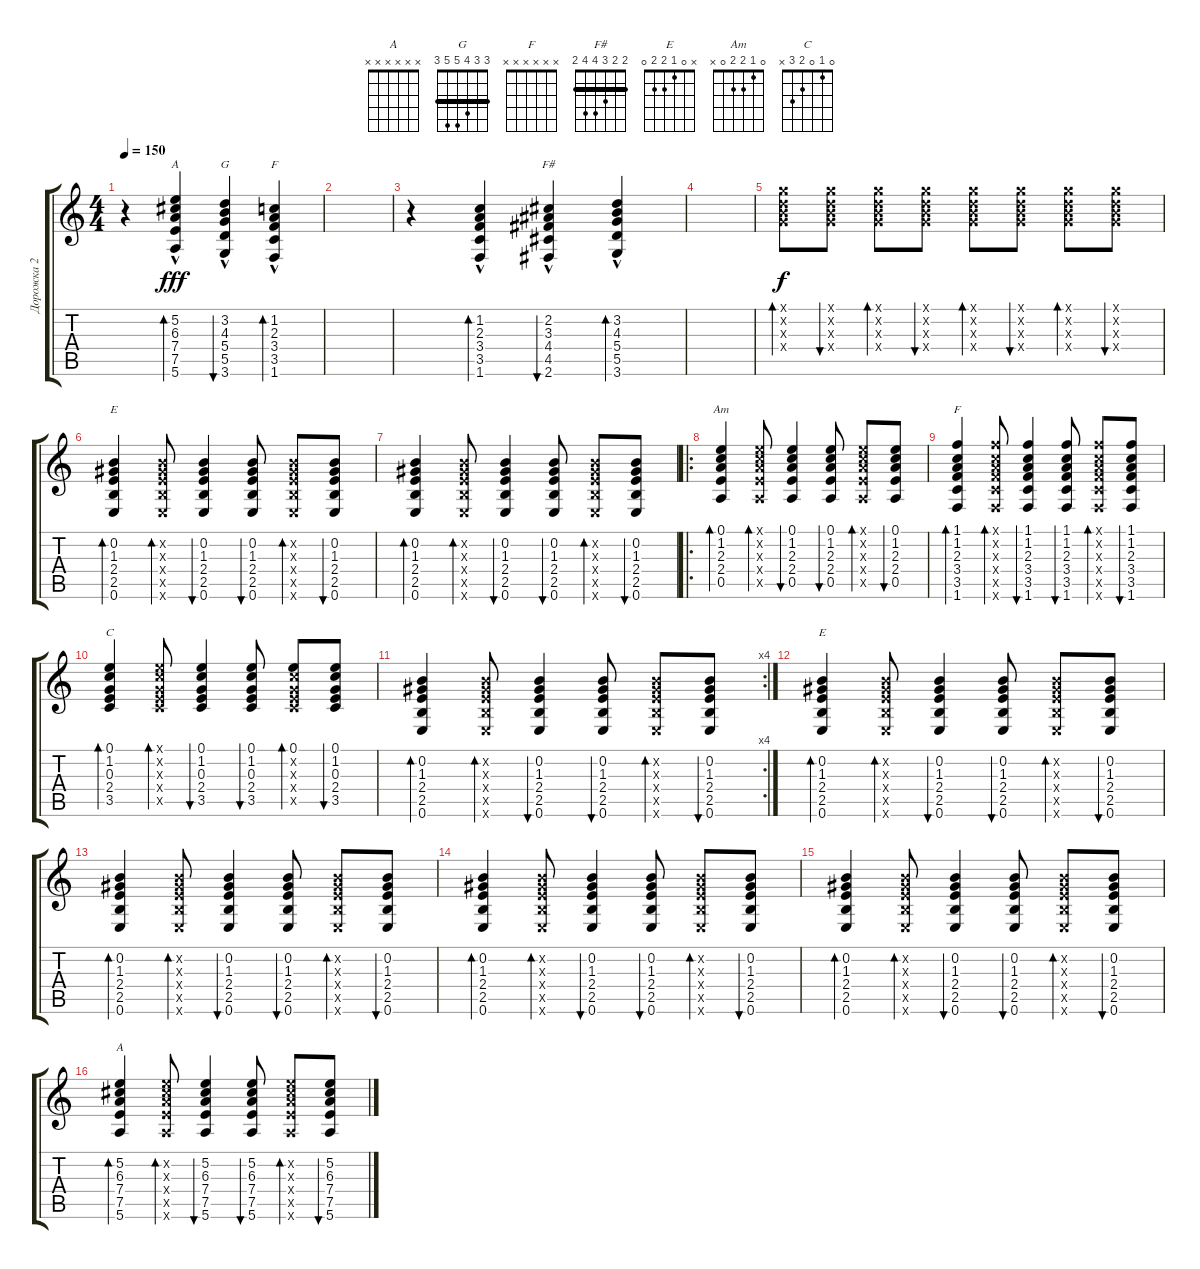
\track ("Дорожка 2" "Дорожка 2") {instrument acousticguitarnylon}
\staff {score tabs}
\tuning (E4 B3 G3 D3 A2 E2) {hide}
\chord ("A" 5 5 6 7 7 5) {firstfret 5 barre 5}
\chord ("G" 3 3 4 5 5 3) {barre 3}
\chord ("F" 1 1 2 3 3 1) {barre 1}
\chord ("F#" 2 2 3 4 4 2) {barre 2}
\chord ("E" 0 0 1 2 2 0)
\chord ("Am" 0 1 2 2 0 x)
\chord ("F" x x x x x x)
\chord ("C" 0 1 0 2 3 x)
\chord ("E" x 0 1 2 2 0)
\chord ("A" x x x x x x)
\ts (4 4)
\tempo 150
\clef g2
\ks c
r.4{dy fff} (5.2{hac} 6.3{hac} 7.4{hac} 7.5{hac} 5.6{hac}).4{bd 60 ch "A"} (3.2{hac} 4.3{hac} 5.4{hac} 5.5{hac} 3.6{hac}).4{bu 60 ch "G"} (1.2{hac} 2.3{hac} 3.4{hac} 3.5{hac} 1.6{hac}).4{bd 60 ch "F"} |
|
r.4 (1.2{hac} 2.3{hac} 3.4{hac} 3.5{hac} 1.6{hac}).4{bd 60} (2.2{hac} 3.3{hac} 4.4{hac} 4.5{hac} 2.6{hac}).4{bu 60 ch "F#"} (3.2{hac} 4.3{hac} 5.4{hac} 5.5{hac} 3.6{hac}).4{bd 60} |
|
(3.1{x} 3.2{x} 4.3{x} 5.4{x}).8{bd 60 dy f} (3.1{x} 3.2{x} 4.3{x} 5.4{x}).8{bu 60} (3.1{x} 3.2{x} 4.3{x} 5.4{x}).8{bd 60} (3.1{x} 3.2{x} 4.3{x} 5.4{x}).8{bu 60} (3.1{x} 3.2{x} 4.3{x} 5.4{x}).8{bd 60} (3.1{x} 3.2{x} 4.3{x} 5.4{x}).8{bu 60} (3.1{x} 3.2{x} 4.3{x} 5.4{x}).8{bd 60} (3.1{x} 3.2{x} 4.3{x} 5.4{x}).8{bu 60} |
(0.2 1.3 2.4 2.5 0.6).4{bd 60 ch "E"} (0.2{x} 1.3{x} 2.4{x} 2.5{x} 0.6{x}).8{bd 60} (0.2 1.3 2.4 2.5 0.6).4{bu 60} (0.2 1.3 2.4 2.5 0.6).8{bu 60} (0.2{x} 1.3{x} 2.4{x} 2.5{x} 0.6{x}).8{bd 60} (0.2 1.3 2.4 2.5 0.6).8{bu 60} |
(0.2 1.3 2.4 2.5 0.6).4{bd 60} (0.2{x} 1.3{x} 2.4{x} 2.5{x} 0.6{x}).8{bd 60} (0.2 1.3 2.4 2.5 0.6).4{bu 60} (0.2 1.3 2.4 2.5 0.6).8{bu 60} (0.2{x} 1.3{x} 2.4{x} 2.5{x} 0.6{x}).8{bd 60} (0.2 1.3 2.4 2.5 0.6).8{bu 60} |
\ro
(0.1 1.2 2.3 2.4 0.5).4{bd 60 ch "Am"} (0.1{x} 1.2{x} 2.3{x} 2.4{x} 0.5{x}).8{bd 60} (0.1 1.2 2.3 2.4 0.5).4{bu 60} (0.1 1.2 2.3 2.4 0.5).8{bu 60} (0.1{x} 1.2{x} 2.3{x} 2.4{x} 0.5{x}).8{bd 60} (0.1 1.2 2.3 2.4 0.5).8{bu 60} |
(1.1 1.2 2.3 3.4 3.5 1.6).4{bd 60 ch "F"} (1.1{x} 1.2{x} 2.3{x} 3.4{x} 3.5{x} 1.6{x}).8{bd 60} (1.1 1.2 2.3 3.4 3.5 1.6).4{bu 60} (1.1 1.2 2.3 3.4 3.5 1.6).8{bu 60} (1.1{x} 1.2{x} 2.3{x} 3.4{x} 3.5{x} 1.6{x}).8{bd 60} (1.1 1.2 2.3 3.4 3.5 1.6).8{bu 60} |
(0.1 1.2 0.3 2.4 3.5).4{bd 60 ch "C"} (0.1{x} 1.2{x} 0.3{x} 2.4{x} 3.5{x}).8{bd 60} (0.1 1.2 0.3 2.4 3.5).4{bu 60} (0.1 1.2 0.3 2.4 3.5).8{bu 60} (0.1 1.2{x} 0.3{x} 2.4{x} 3.5{x}).8{bd 60} (0.1 1.2 0.3 2.4 3.5).8{bu 60} |
\rc 4
(0.2 1.3 2.4 2.5 0.6).4{bd 60} (0.2{x} 1.3{x} 2.4{x} 2.5{x} 0.6{x}).8{bd 60} (0.2 1.3 2.4 2.5 0.6).4{bu 60} (0.2 1.3 2.4 2.5 0.6).8{bu 60} (0.2{x} 1.3{x} 2.4{x} 2.5{x} 0.6{x}).8{bd 60} (0.2 1.3 2.4 2.5 0.6).8{bu 60} |
(0.2 1.3 2.4 2.5 0.6).4{bd 60 ch "E"} (0.2{x} 1.3{x} 2.4{x} 2.5{x} 0.6{x}).8{bd 60} (0.2 1.3 2.4 2.5 0.6).4{bu 60} (0.2 1.3 2.4 2.5 0.6).8{bu 60} (0.2{x} 1.3{x} 2.4{x} 2.5{x} 0.6{x}).8{bd 60} (0.2 1.3 2.4 2.5 0.6).8{bu 60} |
(0.2 1.3 2.4 2.5 0.6).4{bd 60} (0.2{x} 1.3{x} 2.4{x} 2.5{x} 0.6{x}).8{bd 60} (0.2 1.3 2.4 2.5 0.6).4{bu 60} (0.2 1.3 2.4 2.5 0.6).8{bu 60} (0.2{x} 1.3{x} 2.4{x} 2.5{x} 0.6{x}).8{bd 60} (0.2 1.3 2.4 2.5 0.6).8{bu 60} |
(0.2 1.3 2.4 2.5 0.6).4{bd 60} (0.2{x} 1.3{x} 2.4{x} 2.5{x} 0.6{x}).8{bd 60} (0.2 1.3 2.4 2.5 0.6).4{bu 60} (0.2 1.3 2.4 2.5 0.6).8{bu 60} (0.2{x} 1.3{x} 2.4{x} 2.5{x} 0.6{x}).8{bd 60} (0.2 1.3 2.4 2.5 0.6).8{bu 60} |
(0.2 1.3 2.4 2.5 0.6).4{bd 60} (0.2{x} 1.3{x} 2.4{x} 2.5{x} 0.6{x}).8{bd 60} (0.2 1.3 2.4 2.5 0.6).4{bu 60} (0.2 1.3 2.4 2.5 0.6).8{bu 60} (0.2{x} 1.3{x} 2.4{x} 2.5{x} 0.6{x}).8{bd 60} (0.2 1.3 2.4 2.5 0.6).8{bu 60} |
(5.2 6.3 7.4 7.5 5.6).4{bd 60 ch "A"} (5.2{x} 6.3{x} 7.4{x} 7.5{x} 5.6{x}).8{bd 60} (5.2 6.3 7.4 7.5 5.6).4{bu 60} (5.2 6.3 7.4 7.5 5.6).8{bu 60} (5.2{x} 6.3{x} 7.4{x} 7.5{x} 5.6{x}).8{bd 60} (5.2 6.3 7.4 7.5 5.6).8{bu 60}
